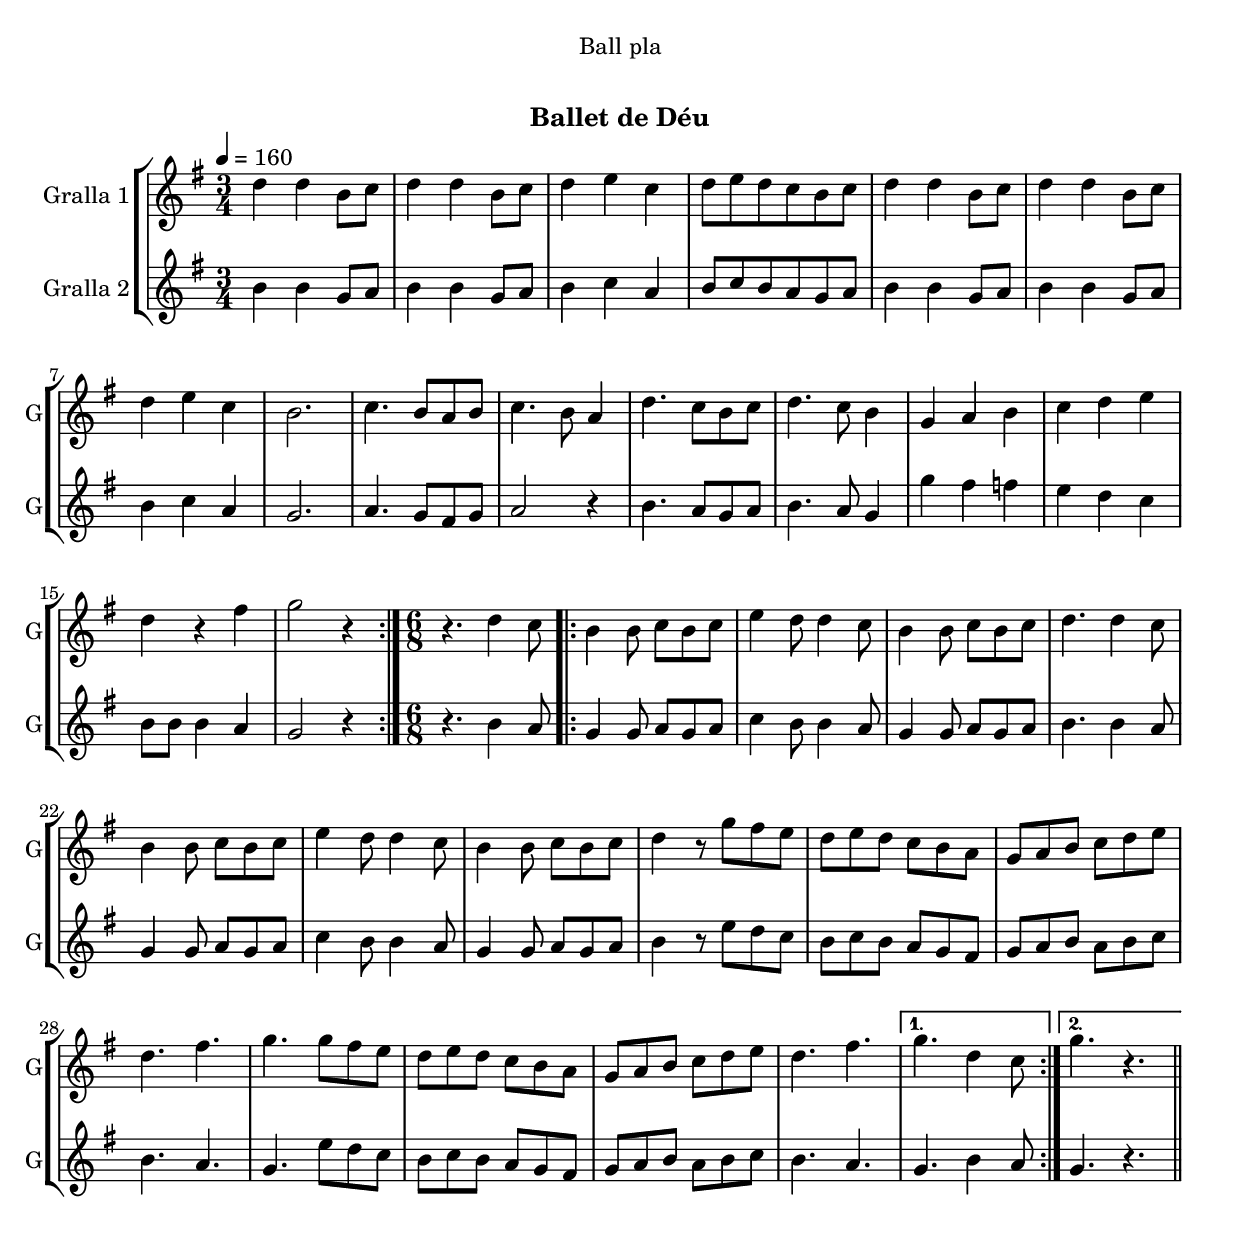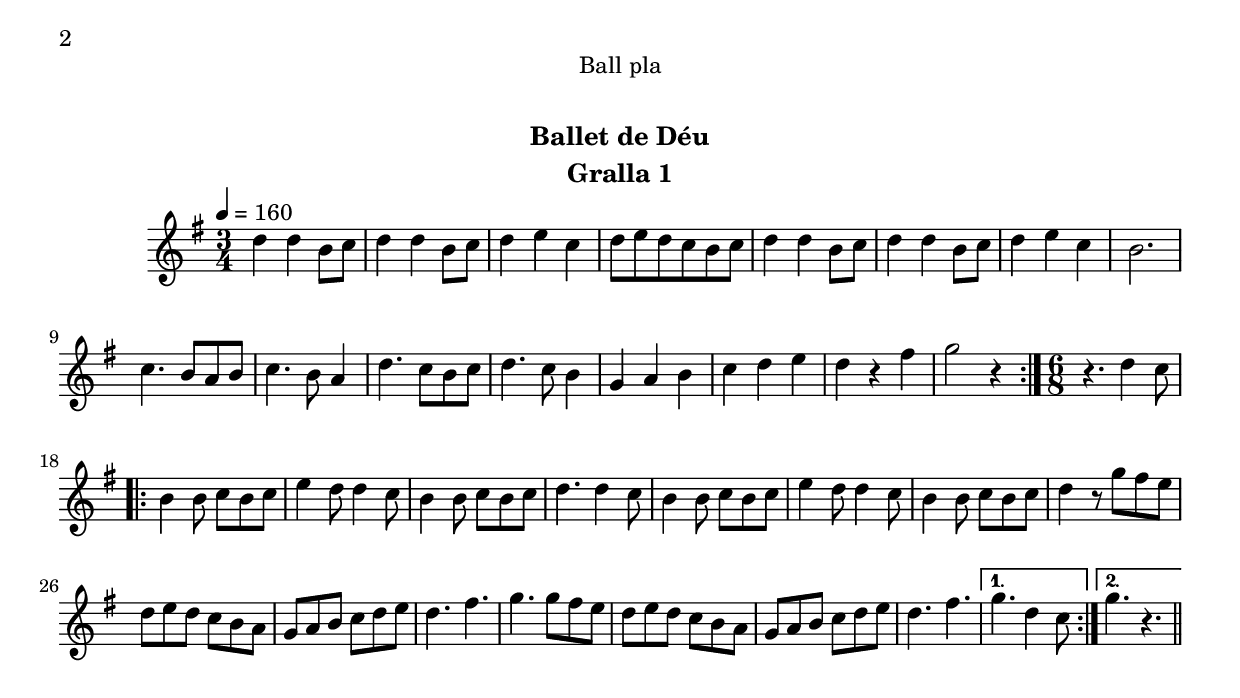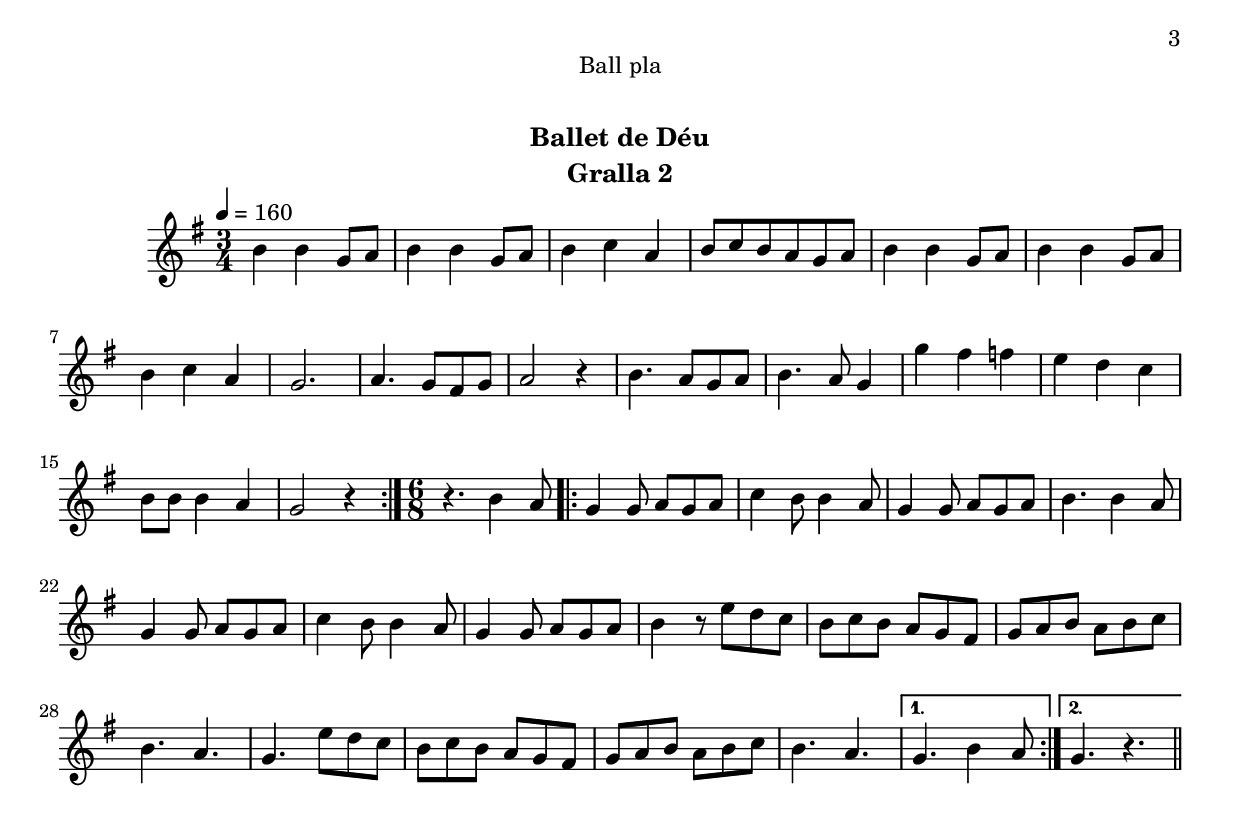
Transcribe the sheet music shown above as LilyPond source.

\version "2.16.0"

\header {
  dedication="Ball pla"
  title="  "
  subtitle="Ballet de Déu"
  subsubtitle=""
  poet=""
  meter=""
  piece=""
  composer=""
  arranger=""
  opus=""
  instrument=""
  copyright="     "
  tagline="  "
}

liniaroAa =
\relative d''
{
  \tempo 4=160
  \clef treble
  \key g \major
  \time 3/4
  \repeat volta 2 { d4 d b8 c  |
  d4 d b8 c  |
  d4 e c  |
  d8 e d c b c  |
  %05
  d4 d b8 c  |
  d4 d b8 c  |
  d4 e c  |
  b2.  |
  c4. b8 a b  |
  %10
  c4. b8 a4  |
  d4. c8 b c  |
  d4. c8 b4  |
  g4 a b  |
  c4 d e  |
  %15
  d4 r fis  |
  g2 r4  | }
  \time 6/8   r4. d4 c8  |
  \repeat volta 2 { b4 b8 c b c  |
  e4 d8 d4 c8  |
  %20
  b4 b8 c b c  |
  d4. d4 c8  |
  b4 b8 c b c  |
  e4 d8 d4 c8  |
  b4 b8 c b c  |
  %25
  d4 r8 g fis e  |
  d8 e d c b a  |
  g8 a b c d e  |
  d4. fis  |
  g4. g8 fis e  |
  %30
  d8 e d c b a  |
  g8 a b c d e  |
  d4. fis }
  \alternative { { g4. d4 c8 }
  { g'4. r } } \bar "||"
}

liniaroAb =
\relative b'
{
  \tempo 4=160
  \clef treble
  \key g \major
  \time 3/4
  \repeat volta 2 { b4 b g8 a  |
  b4 b g8 a  |
  b4 c a  |
  b8 c b a g a  |
  %05
  b4 b g8 a  |
  b4 b g8 a  |
  b4 c a  |
  g2.  |
  a4. g8 fis g  |
  %10
  a2 r4  |
  b4. a8 g a  |
  b4. a8 g4  |
  g'4 fis f  |
  e4 d c  |
  %15
  b8 b b4 a  |
  g2 r4  | }
  \time 6/8   r4. b4 a8  |
  \repeat volta 2 { g4 g8 a g a  |
  c4 b8 b4 a8  |
  %20
  g4 g8 a g a  |
  b4. b4 a8  |
  g4 g8 a g a  |
  c4 b8 b4 a8  |
  g4 g8 a g a  |
  %25
  b4 r8 e d c  |
  b8 c b a g fis  |
  g8 a b a b c  |
  b4. a  |
  g4. e'8 d c  |
  %30
  b8 c b a g fis  |
  g8 a b a b c  |
  b4. a }
  \alternative { { g4. b4 a8 }
  { g4. r } } \bar "||"
}

\bookpart {
  \score {
    \new StaffGroup {
      \override Score.RehearsalMark #'self-alignment-X = #LEFT
      <<
        \new Staff \with {instrumentName = #"Gralla 1" shortInstrumentName = #"G"} \liniaroAa
        \new Staff \with {instrumentName = #"Gralla 2" shortInstrumentName = #"G"} \liniaroAb
      >>
    }
    \layout {}
  }\score { \unfoldRepeats
    \new StaffGroup {
      \override Score.RehearsalMark #'self-alignment-X = #LEFT
      <<
        \new Staff \with {instrumentName = #"Gralla 1" shortInstrumentName = #"G"} \liniaroAa
        \new Staff \with {instrumentName = #"Gralla 2" shortInstrumentName = #"G"} \liniaroAb
      >>
    }
    \midi {}
  }
}

\bookpart {
  \header {instrument="Gralla 1"}
  \score {
    \new StaffGroup {
      \override Score.RehearsalMark #'self-alignment-X = #LEFT
      <<
        \new Staff \liniaroAa
      >>
    }
    \layout {}
  }\score { \unfoldRepeats
    \new StaffGroup {
      \override Score.RehearsalMark #'self-alignment-X = #LEFT
      <<
        \new Staff \liniaroAa
      >>
    }
    \midi {}
  }
}

\bookpart {
  \header {instrument="Gralla 2"}
  \score {
    \new StaffGroup {
      \override Score.RehearsalMark #'self-alignment-X = #LEFT
      <<
        \new Staff \liniaroAb
      >>
    }
    \layout {}
  }\score { \unfoldRepeats
    \new StaffGroup {
      \override Score.RehearsalMark #'self-alignment-X = #LEFT
      <<
        \new Staff \liniaroAb
      >>
    }
    \midi {}
  }
}

